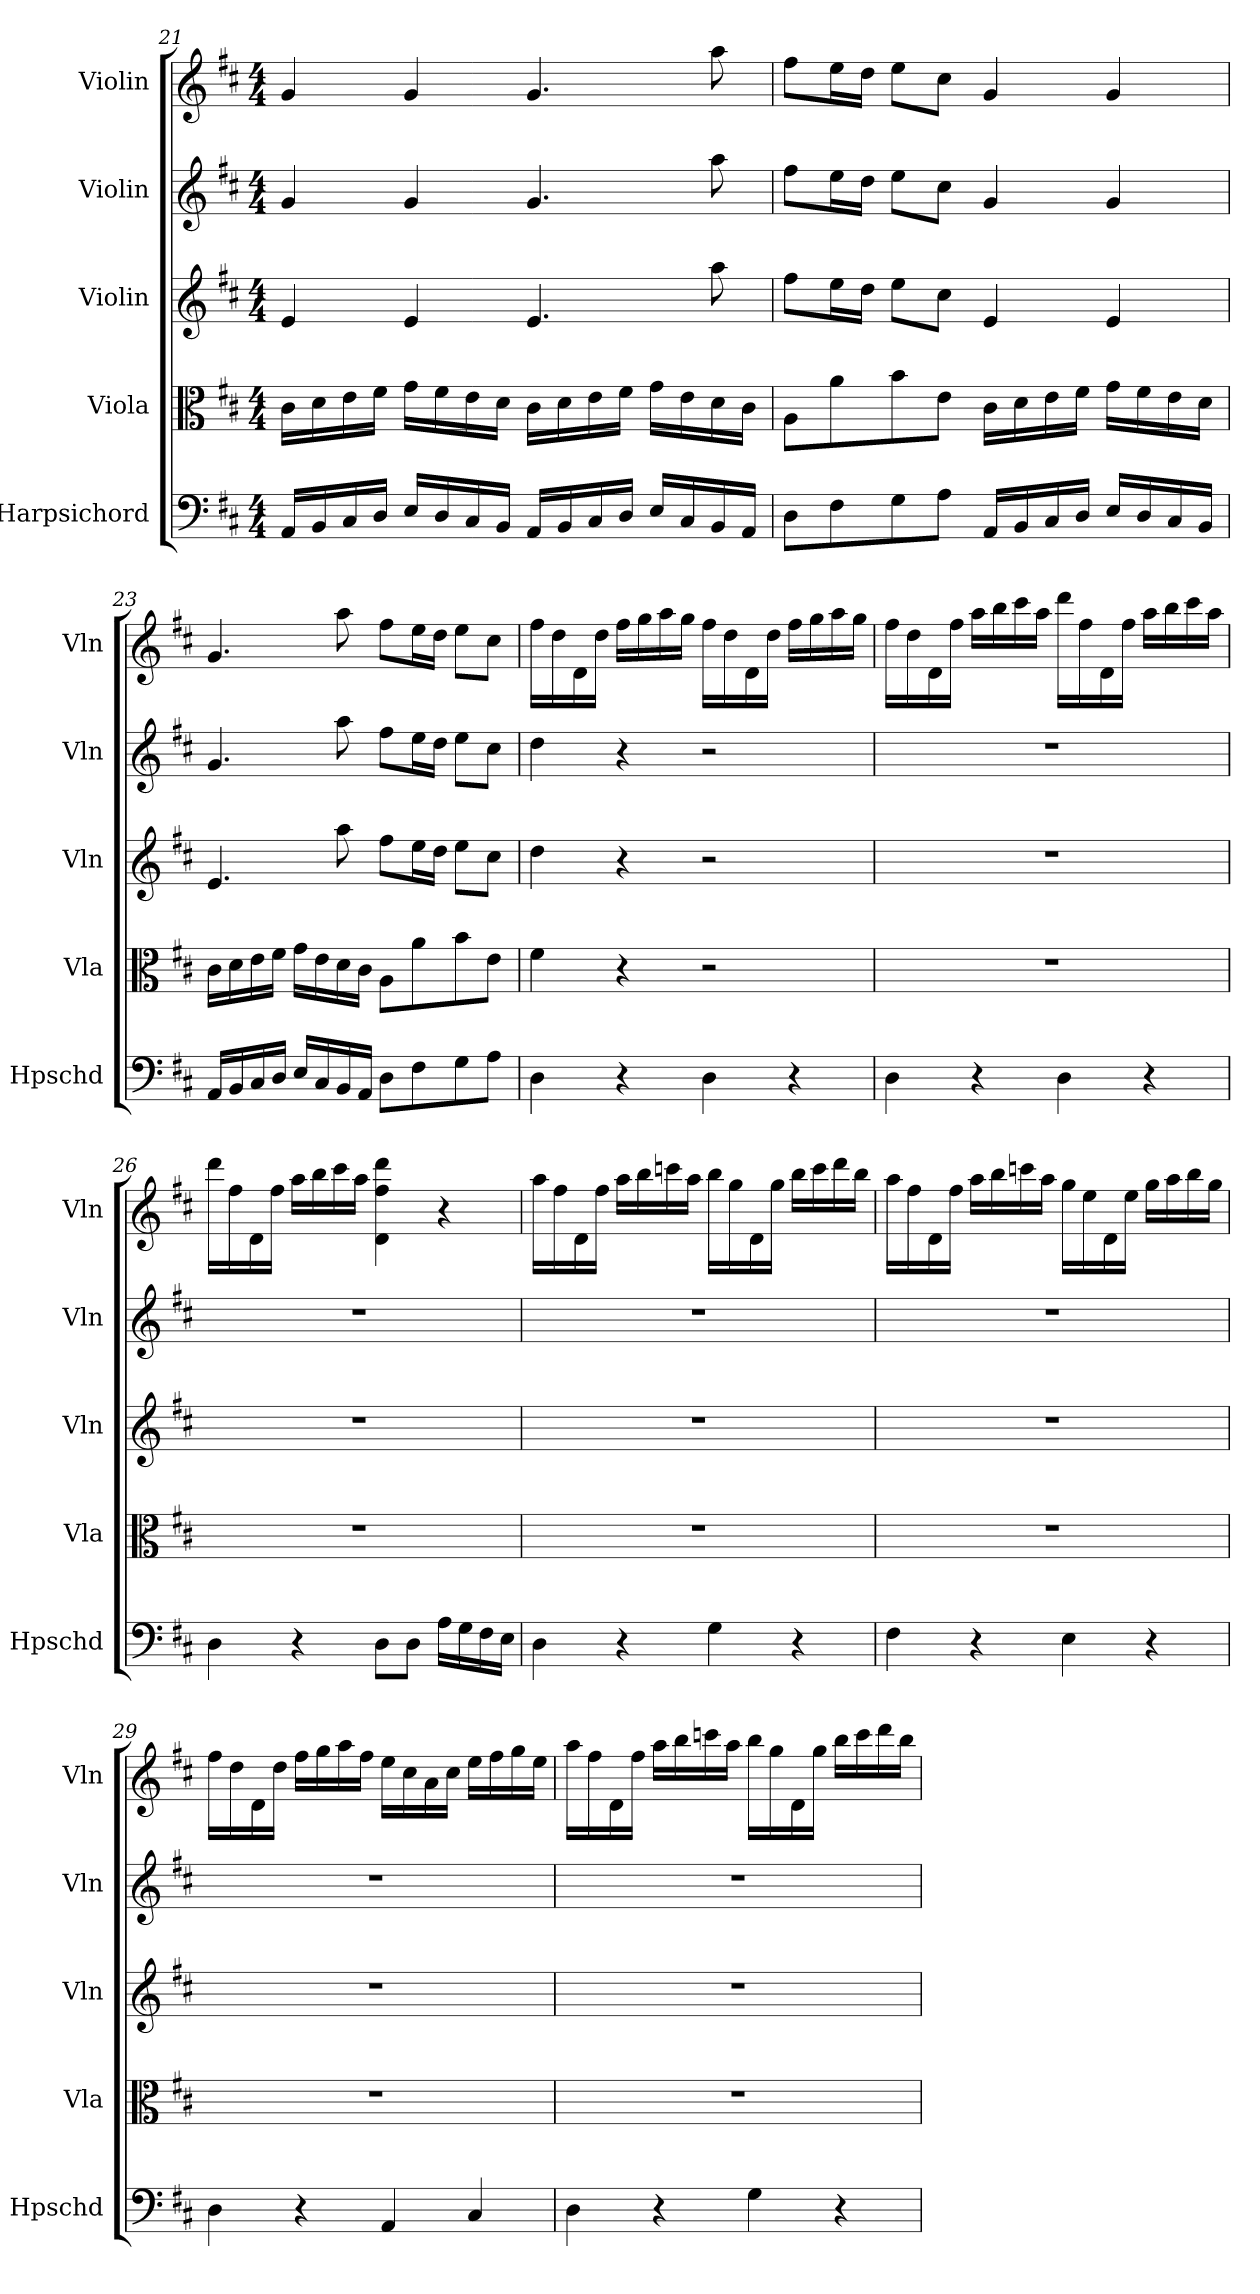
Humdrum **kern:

**kern	**kern	**kern	**kern	**kern
*part5	*part4	*part3	*part2	*part1
*staff5	*staff4	*staff3	*staff2	*staff1
*I"Harpsichord	*I"Viola	*I"Violin	*I"Violin	*I"Violin
*I'Hpschd	*I'Vla	*I'Vln	*I'Vln	*I'Vln
*clefF4	*clefC3	*clefG2	*clefG2	*clefG2
*k[f#c#]	*k[f#c#]	*k[f#c#]	*k[f#c#]	*k[f#c#]
*D:	*D:	*D:	*D:	*D:
*M4/4	*M4/4	*M4/4	*M4/4	*M4/4
=21	=21	=21	=21	=21
16AA/LL	16c#\LL	4e/	4g/	4g/
16BB/	16d\	.	.	.
16C#/	16e\	.	.	.
16D/JJ	16f#\JJ	.	.	.
16E/LL	16g\LL	4e/	4g/	4g/
16D/	16f#\	.	.	.
16C#/	16e\	.	.	.
16BB/JJ	16d\JJ	.	.	.
16AA/LL	16c#\LL	4.e/	4.g/	4.g/
16BB/	16d\	.	.	.
16C#/	16e\	.	.	.
16D/JJ	16f#\JJ	.	.	.
16E/LL	16g\LL	.	.	.
16C#/	16e\	.	.	.
16BB/	16d\	8aa\	8aa\	8aa\
16AA/JJ	16c#\JJ	.	.	.
=22	=22	=22	=22	=22
8D\L	8A\L	8ff#\L	8ff#\L	8ff#\L
8F#\	8a\	16ee\L	16ee\L	16ee\L
.	.	16dd\JJ	16dd\JJ	16dd\JJ
8G\	8b\	8ee\L	8ee\L	8ee\L
8A\J	8e\J	8cc#\J	8cc#\J	8cc#\J
16AA/LL	16c#\LL	4e/	4g/	4g/
16BB/	16d\	.	.	.
16C#/	16e\	.	.	.
16D/JJ	16f#\JJ	.	.	.
16E/LL	16g\LL	4e/	4g/	4g/
16D/	16f#\	.	.	.
16C#/	16e\	.	.	.
16BB/JJ	16d\JJ	.	.	.
=23	=23	=23	=23	=23
16AA/LL	16c#\LL	4.e/	4.g/	4.g/
16BB/	16d\	.	.	.
16C#/	16e\	.	.	.
16D/JJ	16f#\JJ	.	.	.
16E/LL	16g\LL	.	.	.
16C#/	16e\	.	.	.
16BB/	16d\	8aa\	8aa\	8aa\
16AA/JJ	16c#\JJ	.	.	.
8D\L	8A\L	8ff#\L	8ff#\L	8ff#\L
8F#\	8a\	16ee\L	16ee\L	16ee\L
.	.	16dd\JJ	16dd\JJ	16dd\JJ
8G\	8b\	8ee\L	8ee\L	8ee\L
8A\J	8e\J	8cc#\J	8cc#\J	8cc#\J
=24	=24	=24	=24	=24
4D\	4f#\	4dd\	4dd\	16ff#\LL
.	.	.	.	16dd\
.	.	.	.	16d\
.	.	.	.	16dd\JJ
4r	4r	4r	4r	16ff#\LL
.	.	.	.	16gg\
.	.	.	.	16aa\
.	.	.	.	16gg\JJ
4D\	2r	2r	2r	16ff#\LL
.	.	.	.	16dd\
.	.	.	.	16d\
.	.	.	.	16dd\JJ
4r	.	.	.	16ff#\LL
.	.	.	.	16gg\
.	.	.	.	16aa\
.	.	.	.	16gg\JJ
=25	=25	=25	=25	=25
4D\	1r	1r	1r	16ff#\LL
.	.	.	.	16dd\
.	.	.	.	16d\
.	.	.	.	16ff#\JJ
4r	.	.	.	16aa\LL
.	.	.	.	16bb\
.	.	.	.	16ccc#\
.	.	.	.	16aa\JJ
4D\	.	.	.	16ddd\LL
.	.	.	.	16ff#\
.	.	.	.	16d\
.	.	.	.	16ff#\JJ
4r	.	.	.	16aa\LL
.	.	.	.	16bb\
.	.	.	.	16ccc#\
.	.	.	.	16aa\JJ
=26	=26	=26	=26	=26
4D\	1r	1r	1r	16ddd\LL
.	.	.	.	16ff#\
.	.	.	.	16d\
.	.	.	.	16ff#\JJ
4r	.	.	.	16aa\LL
.	.	.	.	16bb\
.	.	.	.	16ccc#\
.	.	.	.	16aa\JJ
8D\L	.	.	.	4d\ 4ff#\ 4ddd\
8D\J	.	.	.	.
16A\LL	.	.	.	4r
16G\	.	.	.	.
16F#\	.	.	.	.
16E\JJ	.	.	.	.
=27	=27	=27	=27	=27
4D\	1r	1r	1r	16aa\LL
.	.	.	.	16ff#\
.	.	.	.	16d\
.	.	.	.	16ff#\JJ
4r	.	.	.	16aa\LL
.	.	.	.	16bb\
.	.	.	.	16cccn\
.	.	.	.	16aa\JJ
4G\	.	.	.	16bb\LL
.	.	.	.	16gg\
.	.	.	.	16d\
.	.	.	.	16gg\JJ
4r	.	.	.	16bb\LL
.	.	.	.	16ccc\
.	.	.	.	16ddd\
.	.	.	.	16bb\JJ
=28	=28	=28	=28	=28
4F#\	1r	1r	1r	16aa\LL
.	.	.	.	16ff#\
.	.	.	.	16d\
.	.	.	.	16ff#\JJ
4r	.	.	.	16aa\LL
.	.	.	.	16bb\
.	.	.	.	16cccn\
.	.	.	.	16aa\JJ
4E\	.	.	.	16gg\LL
.	.	.	.	16ee\
.	.	.	.	16d\
.	.	.	.	16ee\JJ
4r	.	.	.	16gg\LL
.	.	.	.	16aa\
.	.	.	.	16bb\
.	.	.	.	16gg\JJ
=29	=29	=29	=29	=29
4D\	1r	1r	1r	16ff#\LL
.	.	.	.	16dd\
.	.	.	.	16d\
.	.	.	.	16dd\JJ
4r	.	.	.	16ff#\LL
.	.	.	.	16gg\
.	.	.	.	16aa\
.	.	.	.	16ff#\JJ
4AA/	.	.	.	16ee\LL
.	.	.	.	16cc#\
.	.	.	.	16a\
.	.	.	.	16cc#\JJ
4C#/	.	.	.	16ee\LL
.	.	.	.	16ff#\
.	.	.	.	16gg\
.	.	.	.	16ee\JJ
=30	=30	=30	=30	=30
4D\	1r	1r	1r	16aa\LL
.	.	.	.	16ff#\
.	.	.	.	16d\
.	.	.	.	16ff#\JJ
4r	.	.	.	16aa\LL
.	.	.	.	16bb\
.	.	.	.	16cccn\
.	.	.	.	16aa\JJ
4G\	.	.	.	16bb\LL
.	.	.	.	16gg\
.	.	.	.	16d\
.	.	.	.	16gg\JJ
4r	.	.	.	16bb\LL
.	.	.	.	16ccc\
.	.	.	.	16ddd\
.	.	.	.	16bb\JJ
=	=	=	=	=
*-	*-	*-	*-	*-
